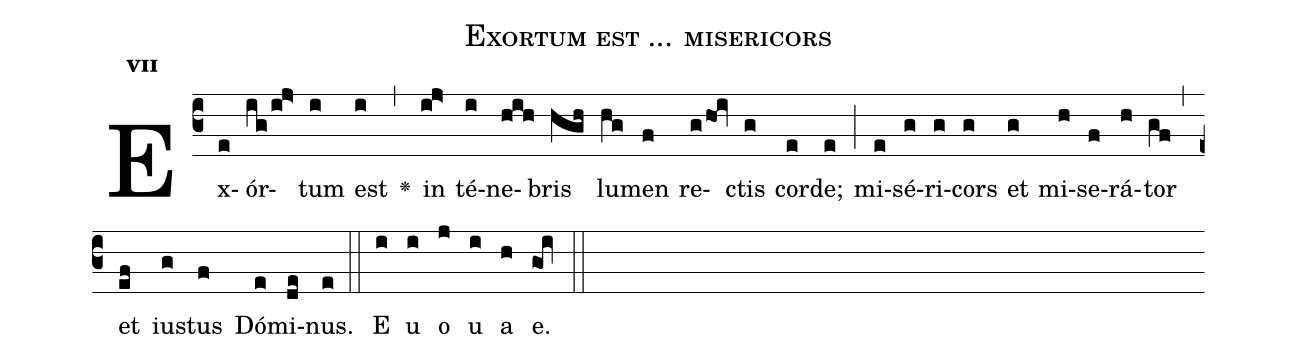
name:Exortum est ... misericors;
office-part:Antiphona;
mode:7;
%%
initial-style: 1;
name: Exortum est ... misericors
book: Antiphonae & Responsoria/Tomus I, p. 134;
occasion: In Epiphania Domini;
office-part: Vesperae II Ant 2;
user-notes: ;
commentary: ;
annotation: 7d;
centering-scheme: english;
fontsize: 12;
font: OFLSortsMillGoudy;
height: 11;
width: 4.5;
%%
(c3)Ex(e)ór(ig/ij>)tum(i) est(i) <v>\greheightstar</v>(,) in(ij>) té(i)ne(hih)bris(hgh) lu(hg)men(f) re(ghoi)ctis(g) cor(e)de;(e) (;) mi(e)sé(g)ri(g)cors(g) et(g) mi(h)se(f)rá(h)tor(gf) (,) et(ef) iu(g)stus(f) Dó(e)mi(de)nus.(e) (::)
E(i) u(i) o(j) u(i) a(h) e.(goi) (::)
